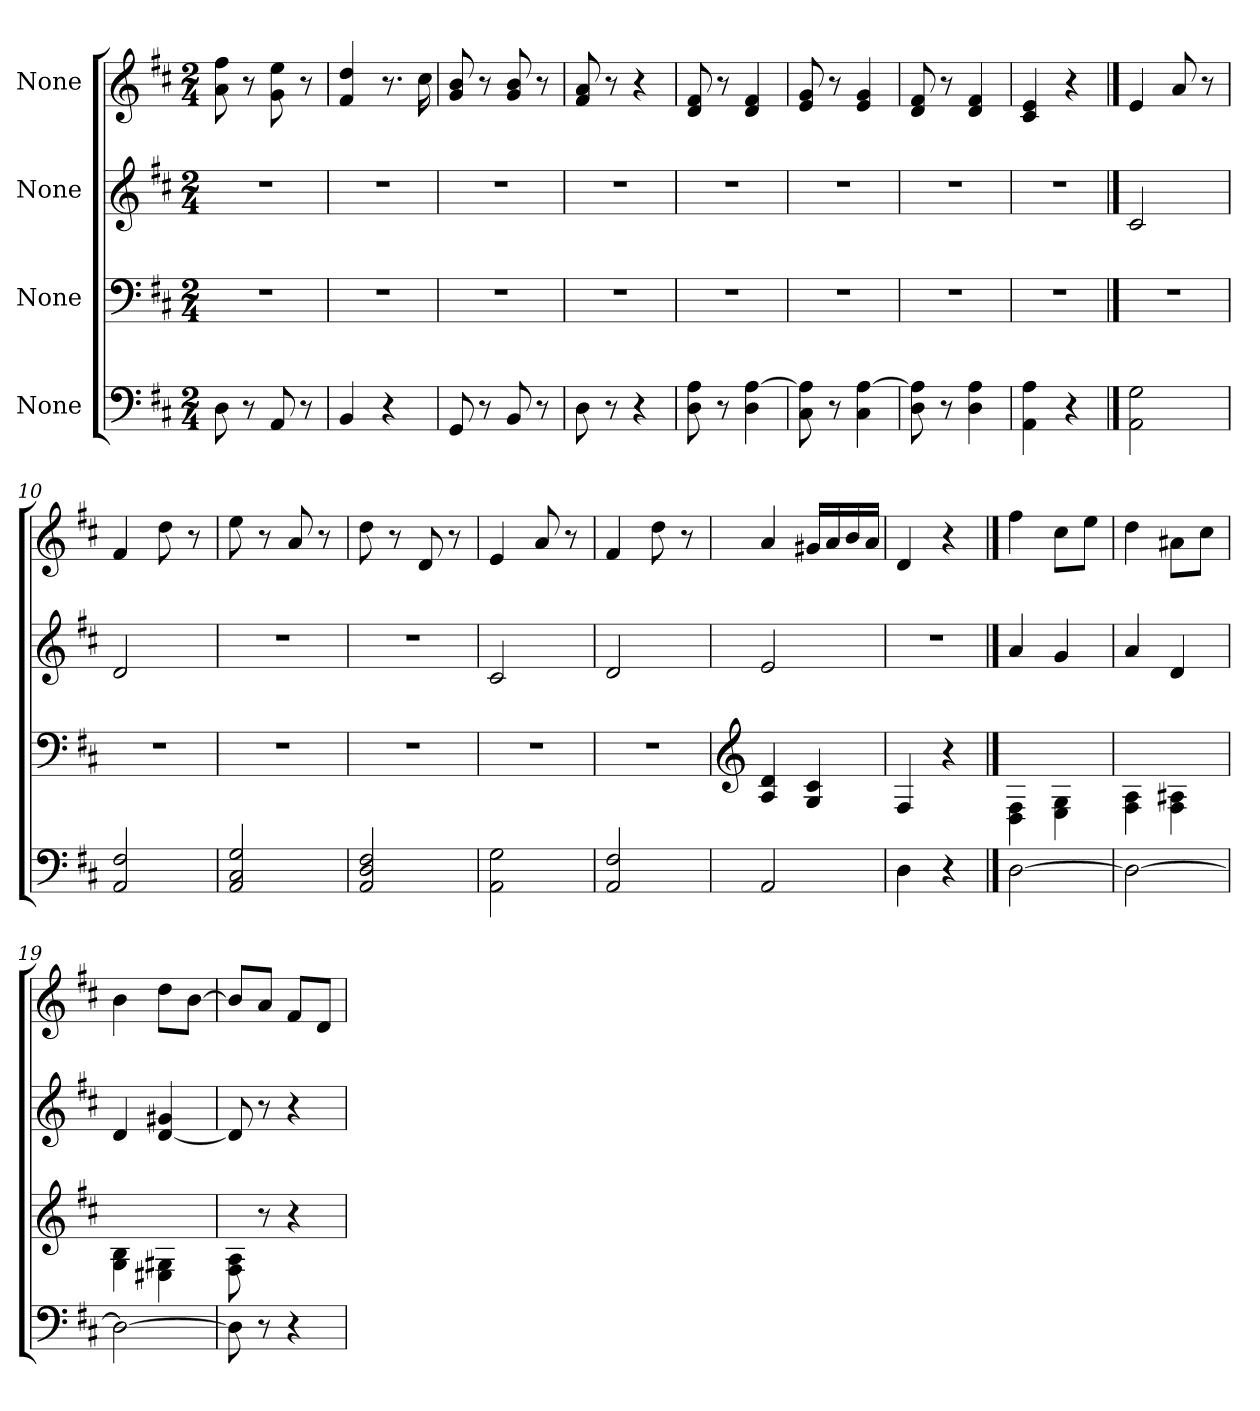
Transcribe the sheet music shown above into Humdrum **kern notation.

**kern	**kern	**kern	**kern
*part4	*part3	*part2	*part1
*staff4	*staff3	*staff2	*staff1
*I"None	*I"None	*I"None	*I"None
*clefF4	*clefF4	*clefG2	*clefG2
*k[f#c#]	*k[f#c#]	*k[f#c#]	*k[f#c#]
*M2/4	*M2/4	*M2/4	*M2/4
=1	=1	=1	=1
8D\	2r	2r	8a\ 8ff#\
8r	.	.	8r
8AA/	.	.	8g\ 8ee\
8r	.	.	8r
=2	=2	=2	=2
4BB/	2r	2r	4f#/ 4dd/
4r	.	.	8.r
.	.	.	16cc#\
=3	=3	=3	=3
8GG/	2r	2r	8g/ 8b/
8r	.	.	8r
8BB/	.	.	8g/ 8b/
8r	.	.	8r
=4	=4	=4	=4
8D\	2r	2r	8f#/ 8a/
8r	.	.	8r
4r	.	.	4r
=5	=5	=5	=5
8D\ 8A\	2r	2r	8d/ 8f#/
8r	.	.	8r
4D\ [4A\	.	.	4d/ 4f#/
=6	=6	=6	=6
8C#\ 8A\]	2r	2r	8e/ 8g/
8r	.	.	8r
4C#\ [4A\	.	.	4e/ 4g/
=7	=7	=7	=7
8D\ 8A\]	2r	2r	8d/ 8f#/
8r	.	.	8r
4D\ 4A\	.	.	4d/ 4f#/
=8	=8	=8	=8
4AA\ 4A\	2r	2r	4c#/ 4e/
4r	.	.	4r
==9	==9	==9	==9
2AA\ 2G\	2r	2c#/	4e/
.	.	.	8a/
.	.	.	8r
=10	=10	=10	=10
2AA/ 2F#/	2r	2d/	4f#/
.	.	.	8dd\
.	.	.	8r
=11	=11	=11	=11
2AA/ 2C#/ 2G/	2r	2r	8ee\
.	.	.	8r
.	.	.	8a/
.	.	.	8r
=12	=12	=12	=12
2AA/ 2D/ 2F#/	2r	2r	8dd\
.	.	.	8r
.	.	.	8d/
.	.	.	8r
=13	=13	=13	=13
2AA\ 2G\	2r	2c#/	4e/
.	.	.	8a/
.	.	.	8r
=14	=14	=14	=14
2AA/ 2F#/	2r	2d/	4f#/
.	.	.	8dd\
.	.	.	8r
=15	=15	=15	=15
*	*clefG2	*	*
2AA/	4A/ 4d/	2e/	4a/
.	4G/ 4c#/	.	16g#X/LL
.	.	.	16a/
.	.	.	16b/
.	.	.	16a/JJ
=16	=16	=16	=16
4D\	4F#/	2r	4d/
4r	4r	.	4r
==17	==17	==17	==17
[2D\	4D\ 4F#\	4a/	4ff#\
.	4E\ 4G\	4g/	8cc#\L
.	.	.	8ee\J
=18	=18	=18	=18
2D\_	4F#\ 4A\	4a/	4dd\
.	4F#\ 4A#X\	4d/	8a#X\L
.	.	.	8cc#\J
=19	=19	=19	=19
2D\_	4G\ 4B\	4d/	4b\
.	4E#X\ 4G#X\	[4d/ 4g#X/	8dd\L
.	.	.	[8b\J
=20	=20	=20	=20
8D\]	8F#\ 8A\	8d/]	8b/L]
8r	8r	8r	8a/J
4r	4r	4r	8f#/L
.	.	.	8d/J
=	=	=	=
*-	*-	*-	*-
